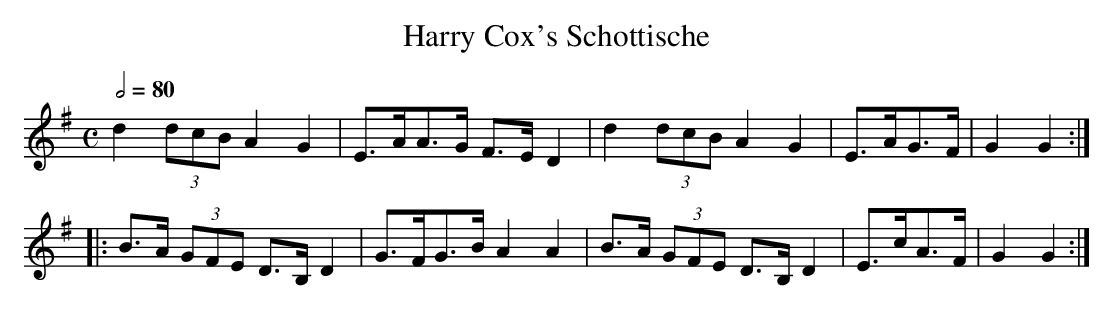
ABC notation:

X:1
T:Harry Cox's Schottische
M:C
L:1/8
Q:1/2=80
K:G
d2(3dcB A2G2|E>AA>G F>ED2|\
d2(3dcB A2G2|E>AG>F|G2G2:|
|:B>A (3GFE D>B, D2|G>FG>B A2A2|\
B>A (3GFE D>B, D2|E>cA>F|G2G2:|
